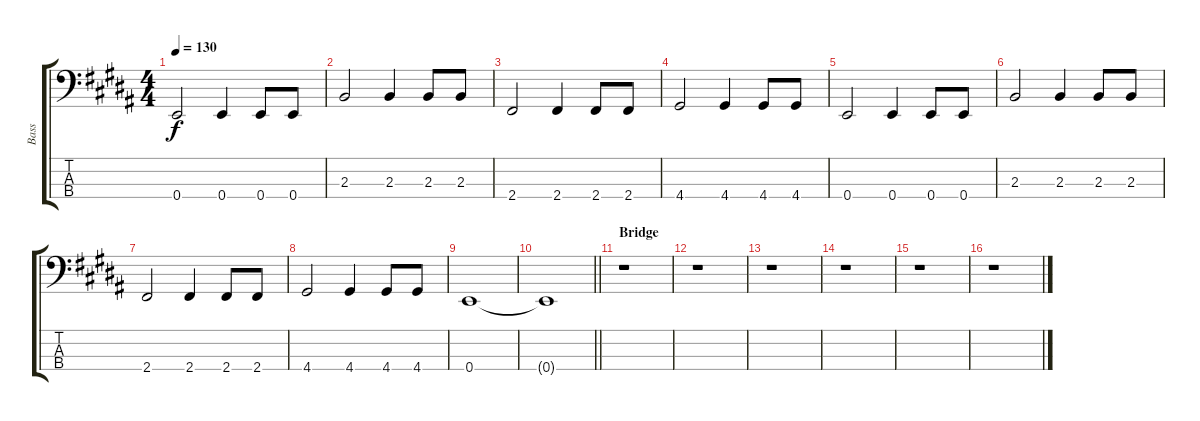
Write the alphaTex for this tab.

\track ("Bass" "Bass") {instrument electricbassfinger}
\staff {score tabs}
\tuning (G2 D2 A1 E1) {hide}
\ts (4 4)
\tempo 130
\clef f4
\ks b
0.4.2{dy f} 0.4.4 0.4.8 0.4.8 |
2.3.2 2.3.4 2.3.8 2.3.8 |
2.4.2 2.4.4 2.4.8 2.4.8 |
4.4.2 4.4.4 4.4.8 4.4.8 |
0.4.2 0.4.4 0.4.8 0.4.8 |
2.3.2 2.3.4 2.3.8 2.3.8 |
2.4.2 2.4.4 2.4.8 2.4.8 |
4.4.2 4.4.4 4.4.8 4.4.8 |
0.4.1 |
\barLineRight lightlight
0.4{t}.1 |
\section ("" "Bridge")
r.1 |
r.1 |
r.1 |
r.1 |
r.1 |
r.1
